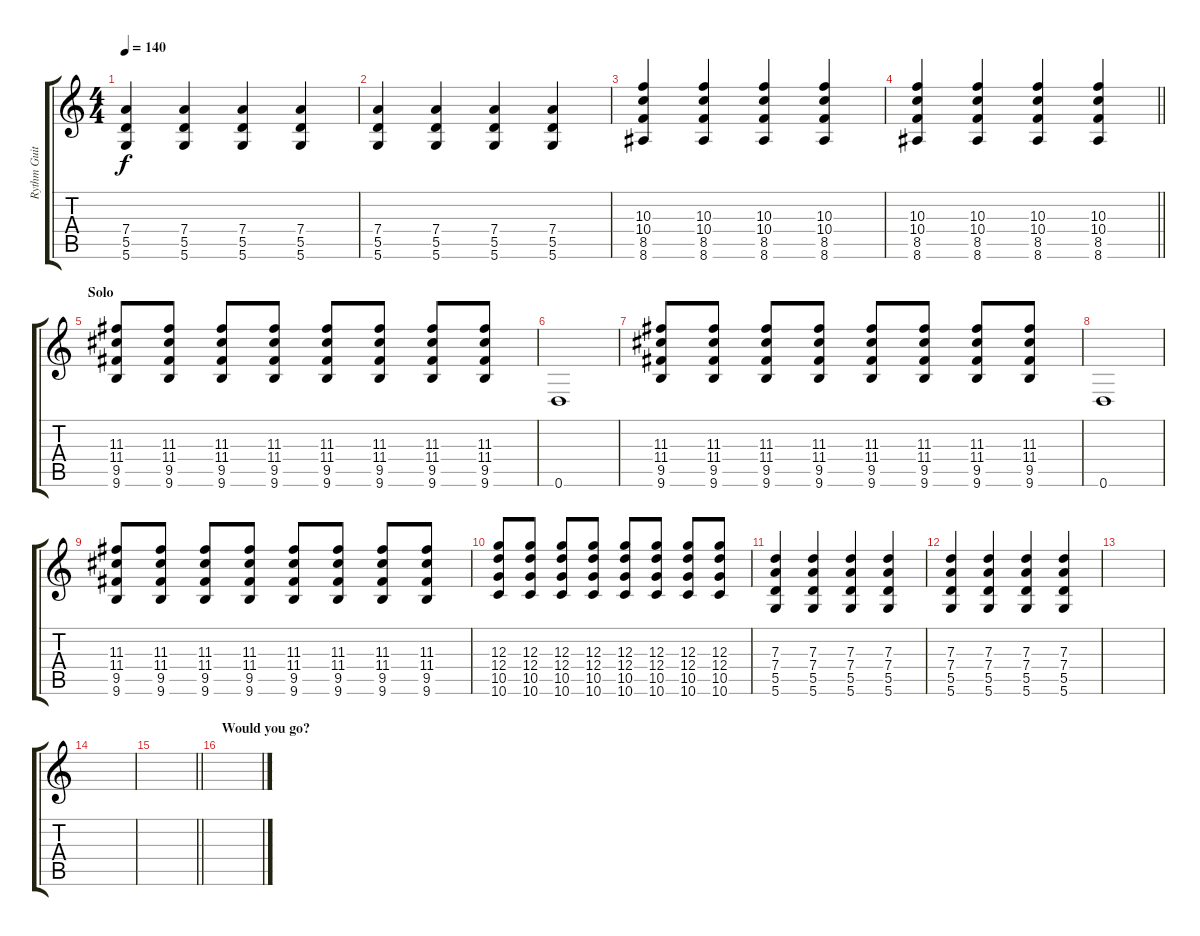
\track ("Rythm Guitar" "Rythm Guit") {instrument overdrivenguitar}
\staff {score tabs}
\tuning (E4 B3 G3 D3 A2 D2) {hide}
\ts (4 4)
\tempo 140
\clef g2
\ks c
(7.4 5.5 5.6).4{dy f} (7.4 5.5 5.6).4 (7.4 5.5 5.6).4 (7.4 5.5 5.6).4 |
(7.4 5.5 5.6).4 (7.4 5.5 5.6).4 (7.4 5.5 5.6).4 (7.4 5.5 5.6).4 |
(10.3 10.4 8.5 8.6).4 (10.3 10.4 8.5 8.6).4 (10.3 10.4 8.5 8.6).4 (10.3 10.4 8.5 8.6).4 |
\barLineRight lightlight
(10.3 10.4 8.5 8.6).4 (10.3 10.4 8.5 8.6).4 (10.3 10.4 8.5 8.6).4 (10.3 10.4 8.5 8.6).4 |
\section ("" "Solo")
(11.3 11.4 9.5 9.6).8 (11.3 11.4 9.5 9.6).8 (11.3 11.4 9.5 9.6).8 (11.3 11.4 9.5 9.6).8 (11.3 11.4 9.5 9.6).8 (11.3 11.4 9.5 9.6).8 (11.3 11.4 9.5 9.6).8 (11.3 11.4 9.5 9.6).8 |
0.6.1 |
(11.3 11.4 9.5 9.6).8 (11.3 11.4 9.5 9.6).8 (11.3 11.4 9.5 9.6).8 (11.3 11.4 9.5 9.6).8 (11.3 11.4 9.5 9.6).8 (11.3 11.4 9.5 9.6).8 (11.3 11.4 9.5 9.6).8 (11.3 11.4 9.5 9.6).8 |
0.6.1 |
(11.3 11.4 9.5 9.6).8 (11.3 11.4 9.5 9.6).8 (11.3 11.4 9.5 9.6).8 (11.3 11.4 9.5 9.6).8 (11.3 11.4 9.5 9.6).8 (11.3 11.4 9.5 9.6).8 (11.3 11.4 9.5 9.6).8 (11.3 11.4 9.5 9.6).8 |
(12.3 12.4 10.5 10.6).8 (12.3 12.4 10.5 10.6).8 (12.3 12.4 10.5 10.6).8 (12.3 12.4 10.5 10.6).8 (12.3 12.4 10.5 10.6).8 (12.3 12.4 10.5 10.6).8 (12.3 12.4 10.5 10.6).8 (12.3 12.4 10.5 10.6).8 |
(7.3 7.4 5.5 5.6).4 (7.3 7.4 5.5 5.6).4 (7.3 7.4 5.5 5.6).4 (7.3 7.4 5.5 5.6).4 |
(7.3 7.4 5.5 5.6).4 (7.3 7.4 5.5 5.6).4 (7.3 7.4 5.5 5.6).4 (7.3 7.4 5.5 5.6).4 |
|
|
\barLineRight lightlight
|
\section ("" "Would you go?")
